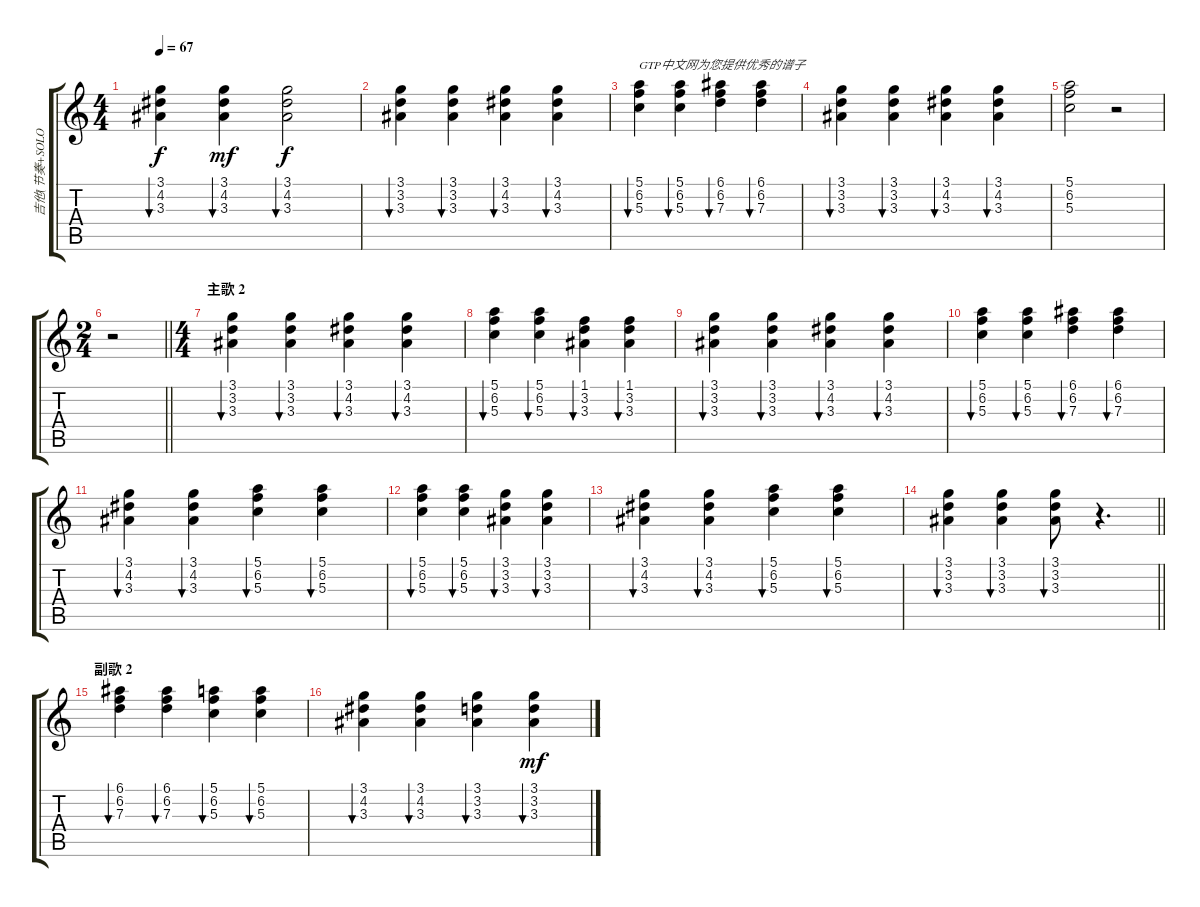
\track ("吉他(节奏+SOLO) " "吉他(节奏+SOLO") {instrument acousticguitarsteel}
\staff {score tabs}
\tuning (E4 B3 G3 D3 A2 E2) {hide}
\ts (4 4)
\tempo 67
\clef g2
\ks c
(3.1 4.2 3.3).4{bu 60 dy f} (3.1 4.2 3.3).4{bu 60 dy mf} (3.1 4.2 3.3).2{bu 60 dy f} |
(3.1 3.2 3.3).4{bu 60} (3.1 3.2 3.3).4{bu 60} (3.1 4.2 3.3).4{bu 60} (3.1 4.2 3.3).4{bu 60} |
(5.1 6.2 5.3).4{bu 60 txt "GTP中文网为您提供优秀的谱子"} (5.1 6.2 5.3).4{bu 60} (6.1 6.2 7.3).4{bu 60} (6.1 6.2 7.3).4{bu 60} |
(3.1 3.2 3.3).4{bu 60} (3.1 3.2 3.3).4{bu 60} (3.1 4.2 3.3).4{bu 60} (3.1 4.2 3.3).4{bu 60} |
(5.1 6.2 5.3).2 r.2 |
\ts (2 4)
\barLineRight lightlight
r.2 |
\ts (4 4)
\section ("" "主歌 2")
(3.1 3.2 3.3).4{bu 60} (3.1 3.2 3.3).4{bu 60} (3.1 4.2 3.3).4{bu 60} (3.1 4.2 3.3).4{bu 60} |
(5.1 6.2 5.3).4{bu 60} (5.1 6.2 5.3).4{bu 60} (1.1 3.2 3.3).4{bu 60} (1.1 3.2 3.3).4{bu 60} |
(3.1 3.2 3.3).4{bu 60} (3.1 3.2 3.3).4{bu 60} (3.1 4.2 3.3).4{bu 60} (3.1 4.2 3.3).4{bu 60} |
(5.1 6.2 5.3).4{bu 60} (5.1 6.2 5.3).4{bu 60} (6.1 6.2 7.3).4{bu 60} (6.1 6.2 7.3).4{bu 60} |
(3.1 4.2 3.3).4{bu 60} (3.1 4.2 3.3).4{bu 60} (5.1 6.2 5.3).4{bu 60} (5.1 6.2 5.3).4{bu 60} |
(5.1 6.2 5.3).4{bu 60} (5.1 6.2 5.3).4{bu 60} (3.1 3.2 3.3).4{bu 60} (3.1 3.2 3.3).4{bu 60} |
(3.1 4.2 3.3).4{bu 60} (3.1 4.2 3.3).4{bu 60} (5.1 6.2 5.3).4{bu 60} (5.1 6.2 5.3).4{bu 60} |
\barLineRight lightlight
(3.1 3.2 3.3).4{bu 60} (3.1 3.2 3.3).4{bu 60} (3.1 3.2 3.3).8{bu 60} r.4{d} |
\section ("" "副歌 2")
(6.1 6.2 7.3).4{bu 60} (6.1 6.2 7.3).4{bu 60} (5.1 6.2 5.3).4{bu 60} (5.1 6.2 5.3).4{bu 60} |
(3.1 4.2 3.3).4{bu 60} (3.1 4.2 3.3).4{bu 60} (3.1 3.2 3.3).4{bu 60} (3.1 3.2 3.3).4{bu 60 dy mf}
